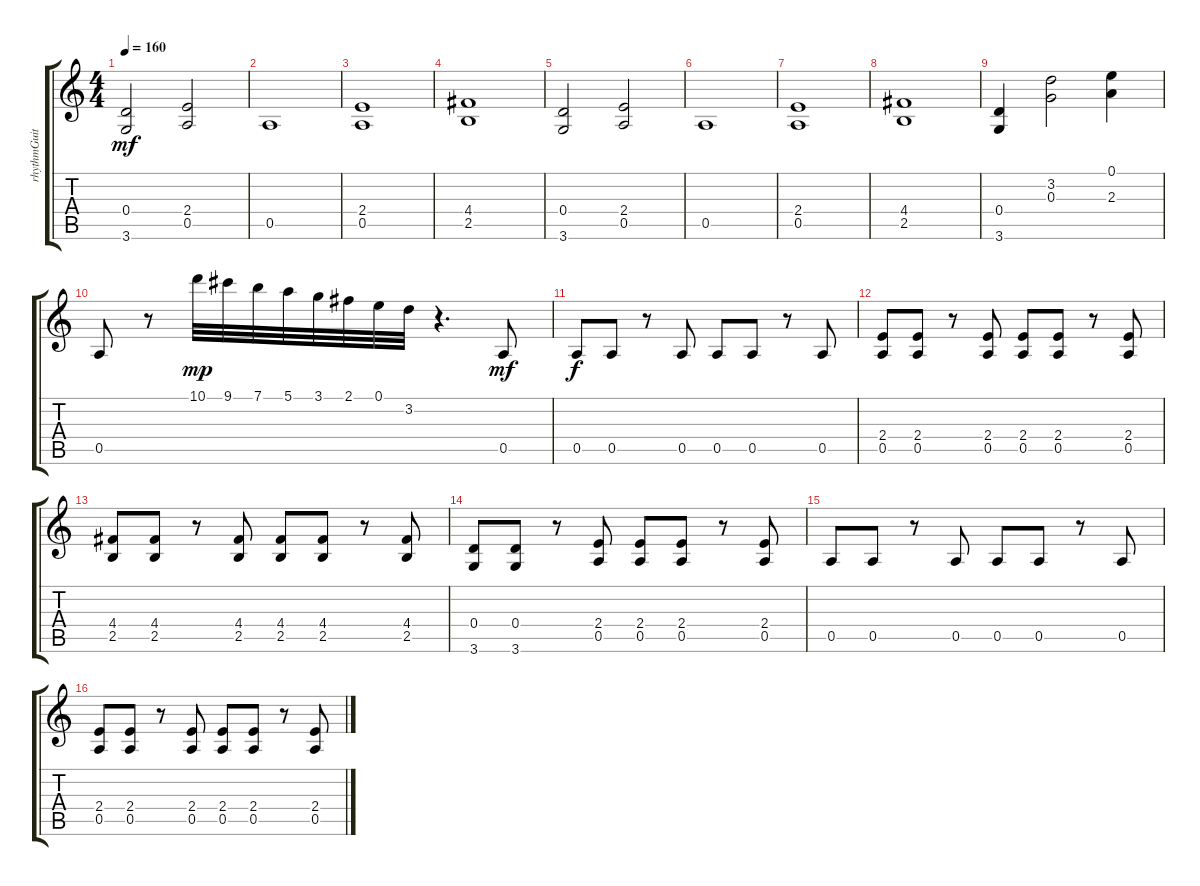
\track ("rhythmGuitar" "rhythmGuit") {instrument distortionguitar}
\staff {score tabs}
\tuning (E4 B3 G3 D3 A2 E2) {hide}
\ts (4 4)
\tempo 160
\clef g2
\ks c
(0.4 3.6).2{dy mf} (2.4 0.5).2 |
0.5.1 |
(2.4 0.5).1 |
(4.4 2.5).1 |
(0.4 3.6).2 (2.4 0.5).2 |
0.5.1 |
(2.4 0.5).1 |
(4.4 2.5).1 |
(0.4 3.6).4 (3.2 0.3).2 (0.1 2.3).4 |
0.5.8 r.8 10.1.32{dy mp} 9.1.32 7.1.32 5.1.32 3.1.32 2.1.32 0.1.32 3.2.32 r.4{d} 0.5.8{dy mf} |
0.5.8{dy f} 0.5.8 r.8 0.5.8 0.5.8 0.5.8 r.8 0.5.8 |
(2.4 0.5).8 (2.4 0.5).8 r.8 (2.4 0.5).8 (2.4 0.5).8 (2.4 0.5).8 r.8 (2.4 0.5).8 |
(4.4 2.5).8 (4.4 2.5).8 r.8 (4.4 2.5).8 (4.4 2.5).8 (4.4 2.5).8 r.8 (4.4 2.5).8 |
(0.4 3.6).8 (0.4 3.6).8 r.8 (2.4 0.5).8 (2.4 0.5).8 (2.4 0.5).8 r.8 (2.4 0.5).8 |
0.5.8 0.5.8 r.8 0.5.8 0.5.8 0.5.8 r.8 0.5.8 |
(2.4 0.5).8 (2.4 0.5).8 r.8 (2.4 0.5).8 (2.4 0.5).8 (2.4 0.5).8 r.8 (2.4 0.5).8
